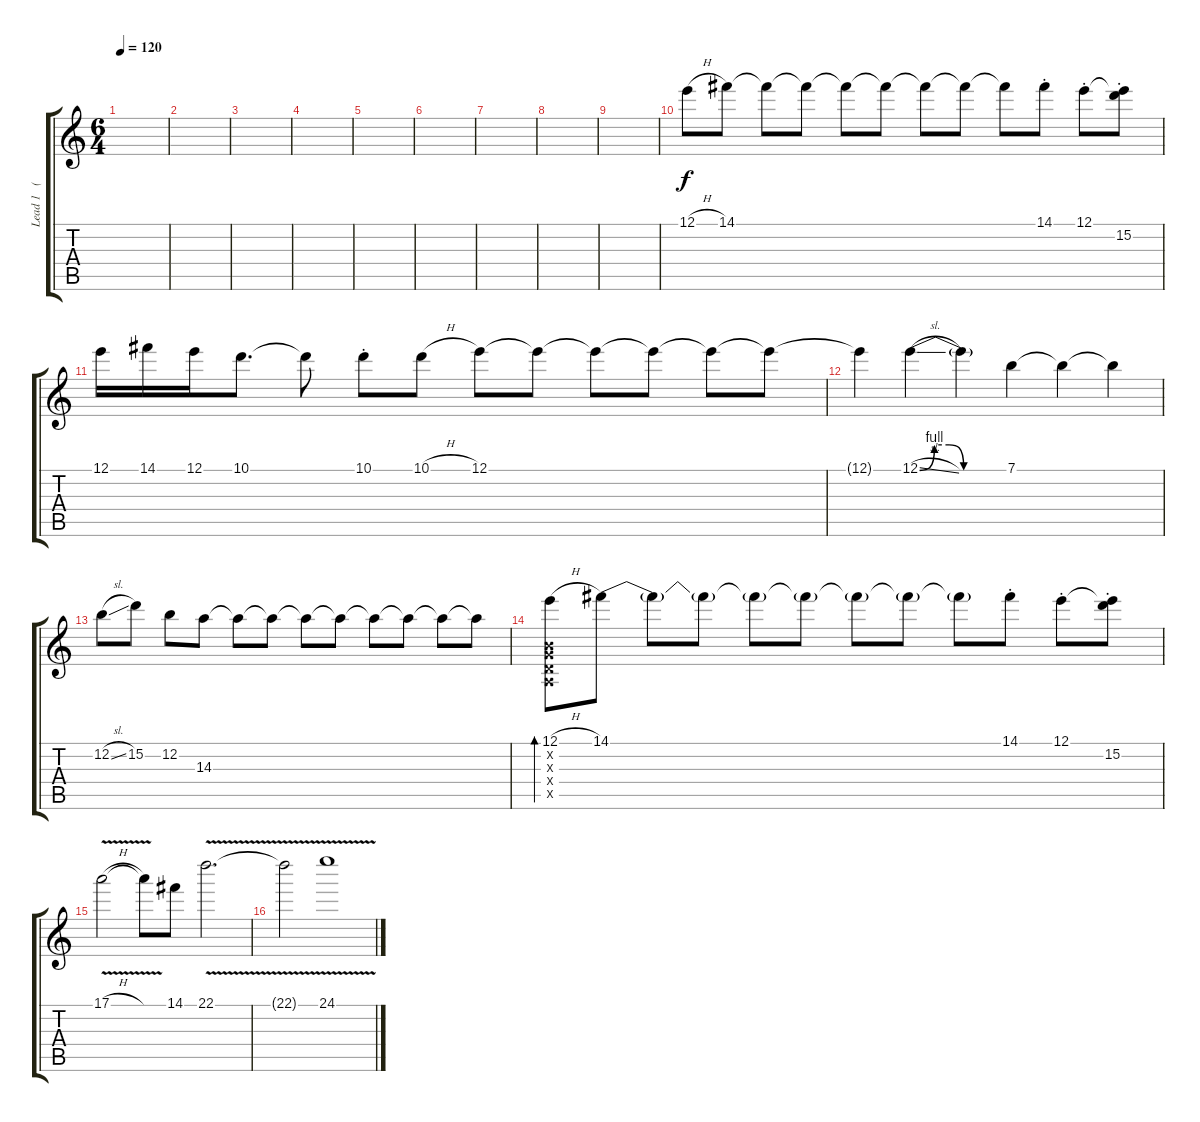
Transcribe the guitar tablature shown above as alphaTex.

\track ("Lead 1   (Dark)" "Lead 1   (") {instrument distortionguitar}
\staff {score tabs}
\tuning (E4 B3 G3 D3 A2 E2) {hide}
\ts (6 4)
\tempo 120
\clef g2
\ks c
|
|
|
|
|
|
|
|
|
12.1{h}.8 14.1.8 14.1{t}.8 14.1{t}.8 14.1{t}.8 14.1{t}.8 14.1{t}.8 14.1{t}.8 14.1{t}.8 14.1{st}.8 12.1{st}.8 (12.1{t} 15.2{st}).8 |
12.1.16 14.1.16 12.1.16 10.1.8{d} 10.1{t}.8 10.1{st}.8 10.1{h}.8 12.1.8 12.1{t}.8 12.1{t}.8 12.1{t}.8 12.1{t}.8 12.1{t}.8 |
12.1{t}.4 12.1{be (custom 0 0 10 4 20 4 30 0 60 0) sl}.4 12.1{t}.4 7.1.4 7.1{t}.4 7.1{t}.4 |
12.2{sl}.8 15.2.8 12.2.8 14.3.8 14.3{t}.8 14.3{t}.8 14.3{t}.8 14.3{t}.8 14.3{t}.8 14.3{t}.8 14.3{t}.8 14.3{t}.8 |
(12.1{h} 0.2{x} 0.3{x} 0.4{x} 0.5{x}).8{bd 240} 14.1{be (custom 0 0 15 0 35 0 48 0 60 0)}.8 14.1{t}.8 14.1{t}.8 14.1{t}.8 14.1{t}.8 14.1{t}.8 14.1{t}.8 14.1{t}.8 14.1{st}.8 12.1{st}.8 (12.1{t} 15.2{st}).8 |
17.1{v h}.2 17.1{t}.8 14.1.8 22.1{v}.2{d} |
22.1{t}.2 24.1{v}.1
